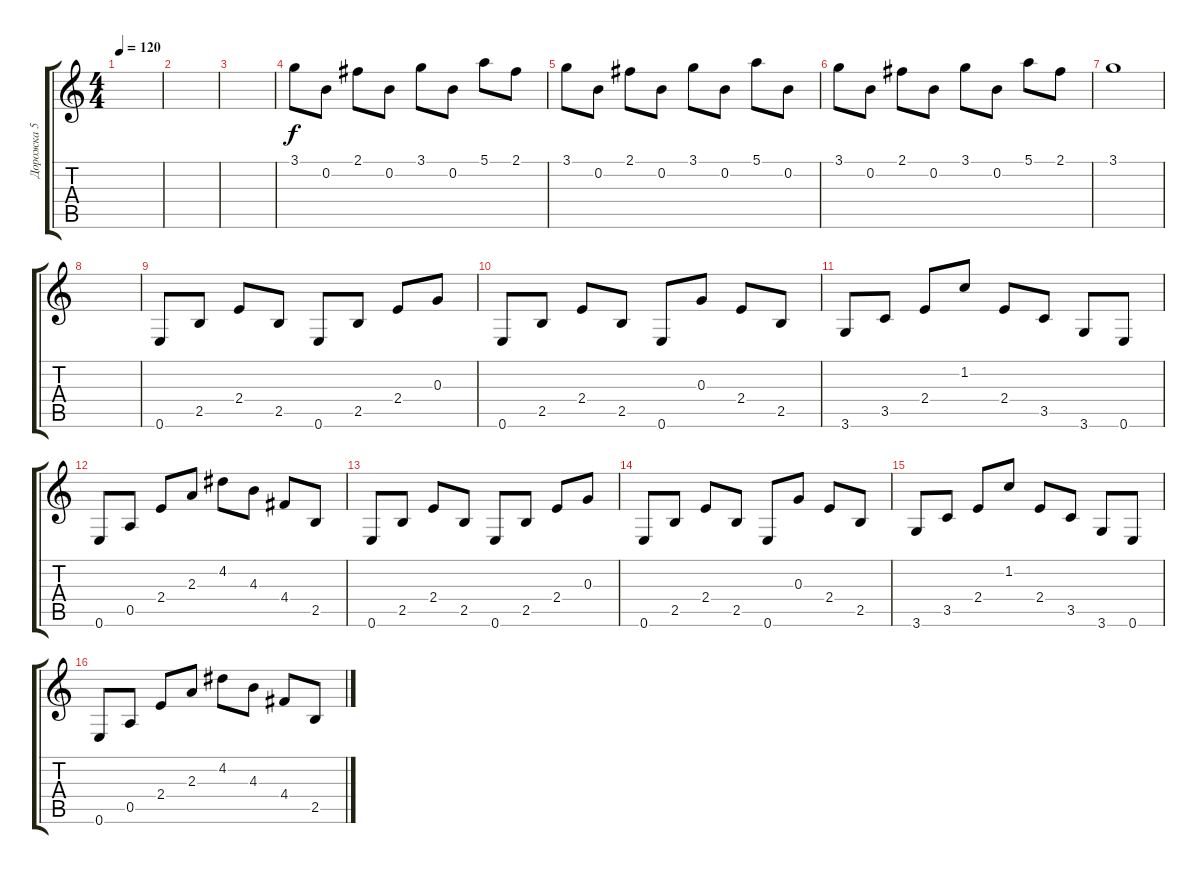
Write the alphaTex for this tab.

\track ("Дорожка 5" "Дорожка 5") {instrument electricguitarjazz}
\staff {score tabs}
\tuning (E4 B3 G3 D3 A2 E2) {hide}
\ts (4 4)
\tempo 120
\clef g2
\ks c
|
|
|
3.1.8 0.2.8 2.1.8 0.2.8 3.1.8 0.2.8 5.1.8 2.1.8 |
3.1.8 0.2.8 2.1.8 0.2.8 3.1.8 0.2.8 5.1.8 0.2.8 |
3.1.8 0.2.8 2.1.8 0.2.8 3.1.8 0.2.8 5.1.8 2.1.8 |
3.1.1 |
|
0.6.8 2.5.8 2.4.8 2.5.8 0.6.8 2.5.8 2.4.8 0.3.8 |
0.6.8 2.5.8 2.4.8 2.5.8 0.6.8 0.3.8 2.4.8 2.5.8 |
3.6.8 3.5.8 2.4.8 1.2.8 2.4.8 3.5.8 3.6.8 0.6.8 |
0.6.8 0.5.8 2.4.8 2.3.8 4.2.8 4.3.8 4.4.8 2.5.8 |
0.6.8 2.5.8 2.4.8 2.5.8 0.6.8 2.5.8 2.4.8 0.3.8 |
0.6.8 2.5.8 2.4.8 2.5.8 0.6.8 0.3.8 2.4.8 2.5.8 |
3.6.8 3.5.8 2.4.8 1.2.8 2.4.8 3.5.8 3.6.8 0.6.8 |
0.6.8 0.5.8 2.4.8 2.3.8 4.2.8 4.3.8 4.4.8 2.5.8
